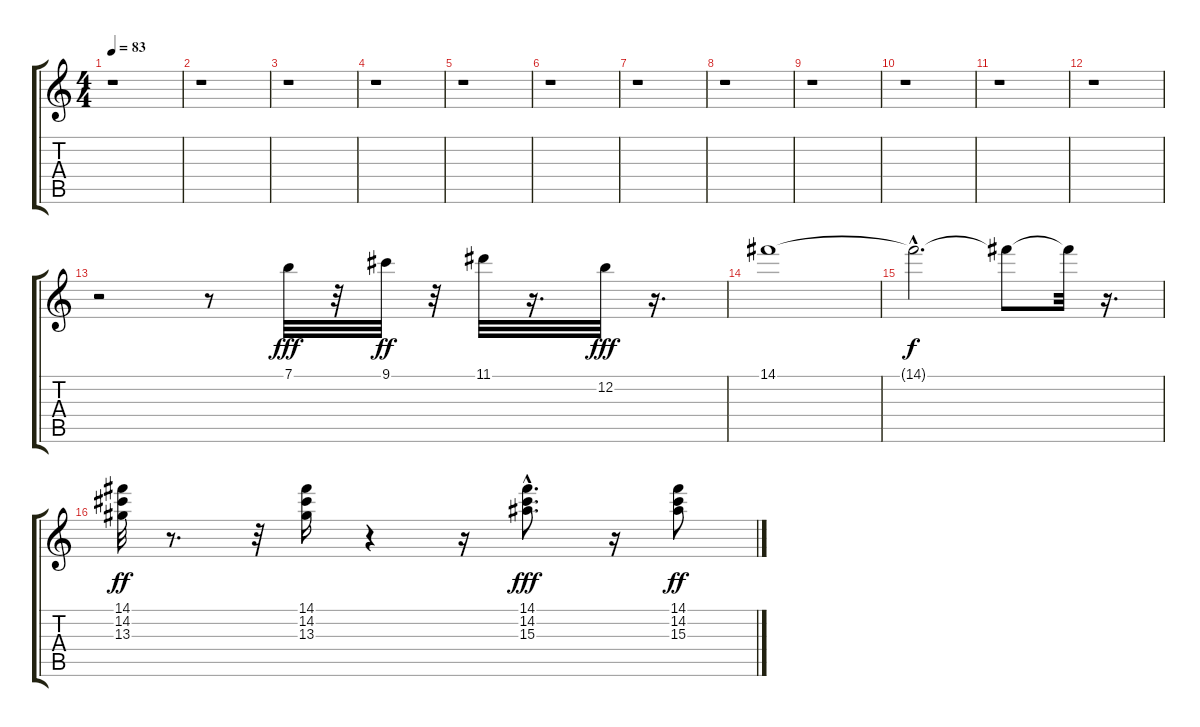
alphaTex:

\track "" {instrument overdrivenguitar}
\staff {score tabs}
\tuning (E4 B3 G3 D3 A2 E2) {hide}
\ts (4 4)
\tempo 83
\clef g2
\ks c
r.1{dy fff} |
r.1 |
r.1 |
r.1 |
r.1 |
r.1 |
r.1 |
r.1 |
r.1 |
r.1 |
r.1 |
r.1 |
r.2 r.8 7.1.32 r.32 9.1.32{dy ff} r.32 11.1.32 r.16{d} 12.2.32{dy fff} r.16{d} |
14.1.1 |
14.1{hac t}.2{d dy f} 14.1{t}.8 14.1{t}.32 r.16{d} |
(14.1 14.2 13.3).32{dy ff} r.8{d} r.32 (14.1 14.2 13.3).16 r.4 r.16 (14.1{hac} 14.2{hac} 15.3{hac}).8{d dy fff} r.16 (14.1 14.2 15.3).8{dy ff}
